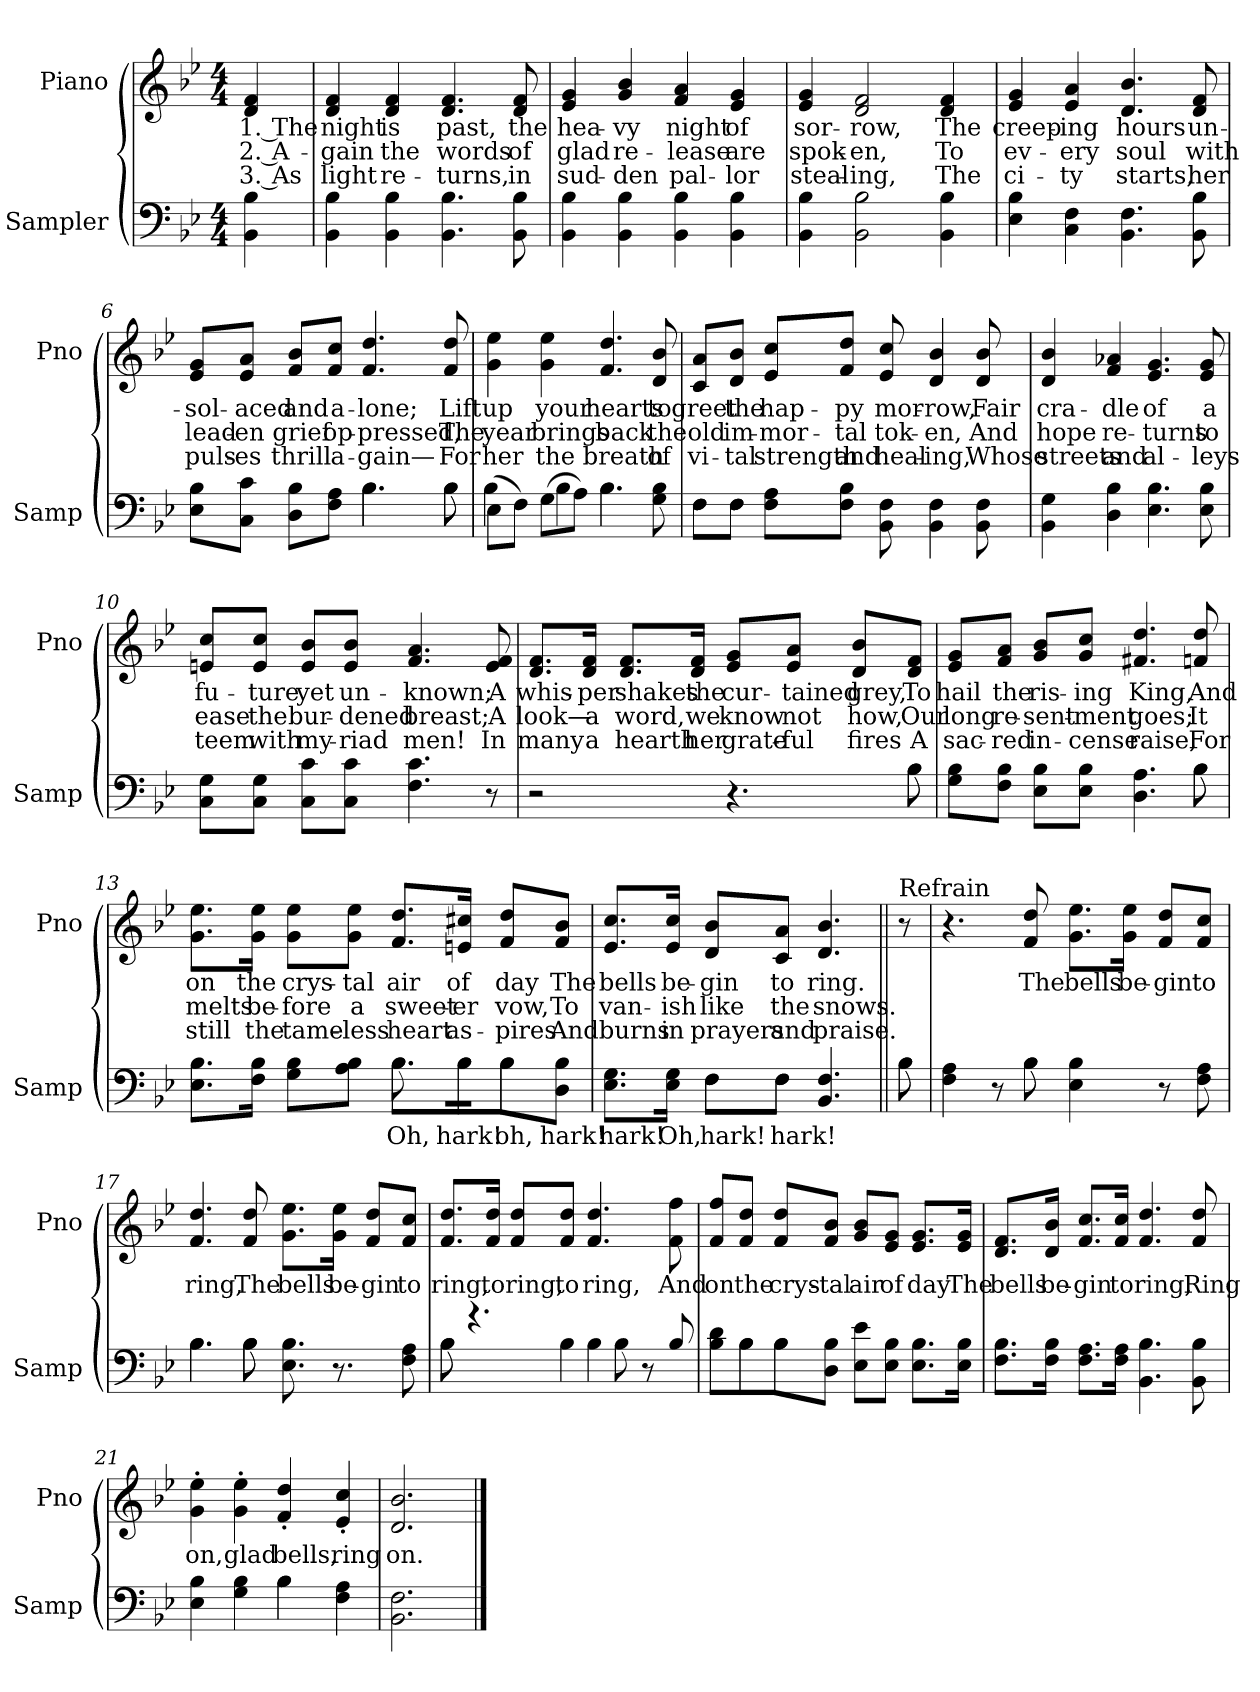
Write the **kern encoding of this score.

**kern	**text	**kern	**text	**text	**text
*part2	*part2	*part1	*part1	*part1	*part1
*staff2	*staff2	*staff1	*staff1	*staff1	*staff1
*I"Sampler	*	*I"Piano	*	*	*
*I'Samp	*	*I'Pno	*	*	*
*clefF4	*	*clefG2	*	*	*
*k[b-e-]	*	*k[b-e-]	*	*	*
*B-:	*	*B-:	*	*	*
*M4/4	*	*M4/4	*	*	*
=1	=1	=1	=1	=1	=1
4BB- 4B-	.	4d 4f	1. The	2. A-	3. As
=2	=2	=2	=2	=2	=2
4BB- 4B-	.	4d 4f	night	-gain	light
4BB- 4B-	.	4d 4f	is	the	re-
4.BB- 4.B-	.	4.d 4.f	past,	words	-turns,
8BB- 8B-	.	8d 8f	the	of	in
=3	=3	=3	=3	=3	=3
4BB- 4B-	.	4e- 4g	hea-	glad	sud-
4BB- 4B-	.	4g 4b-	-vy	re-	-den
4BB- 4B-	.	4f 4a	night	-lease	pal-
4BB- 4B-	.	4e- 4g	of	are	-lor
=4	=4	=4	=4	=4	=4
4BB- 4B-	.	4e- 4g	sor-	spok-	steal-
2BB- 2B-	.	2d 2f	-row,	-en,	-ing,
4BB- 4B-	.	4d 4f	The	To	The
=5	=5	=5	=5	=5	=5
4E- 4B-	.	4e- 4g	creep-	ev-	ci-
4C 4F	.	4e- 4a	-ing	-ery	-ty
4.BB- 4.F	.	4.d 4.b-	hours	soul	starts,
8BB- 8B-	.	8d 8f	un-	with	her
=6	=6	=6	=6	=6	=6
*^	*	*	*	*	*
8E-\ 8B-\L	2ryy	.	8e-/ 8g/L	-sol-	lead-	puls-
8C\ 8c\J	.	.	8e-/ 8a/J	-aced	-en	-es
8D\ 8B-\L	.	.	8f/ 8b-/L	and	grief	thrill
8F\ 8A\J	.	.	8f/ 8cc/J	a-	op-	a-
4.B-\	4.B-	.	4.f 4.dd	-lone;	-pressed,	-gain—
8B-\	8B-	.	8f 8dd	Lift	The	For
=7	=7	=7	=7	=7	=7	=7
(8E-\L	4B-	.	4g 4ee-	up	year	her
8F\J)	.	.	.	.	.	.
(8G\L	4B-	.	4g 4ee-	your	brings	the
8A\J)	.	.	.	.	.	.
4.B-\	4.B-	.	4.f 4.dd	hearts	back	breath
8G 8B-	8ryy	.	8d 8b-	to	the	of
=8	=8	=8	=8	=8	=8	=8
8F\L	8F\L	.	8c/ 8a/L	greet	old	vi-
8F\J	8F\J	.	8d/ 8b-/J	the	im-	-tal
8F\ 8A\L	2.ryy	.	8e-/ 8cc/L	hap-	-mor-	strength
8F\ 8B-\J	.	.	8f/ 8dd/J	-py	-tal	and
8BB- 8F	.	.	8e- 8cc	mor-	tok-	heal-
4BB- 4F	.	.	4d 4b-	-row,	-en,	-ing,
8BB- 8F	.	.	8d 8b-	Fair	And	Whose
*v	*v	*	*	*	*	*
=9	=9	=9	=9	=9	=9
4BB- 4G	.	4d 4b-	cra-	hope	streets
4D 4B-	.	4f 4a-X	-dle	re-	and
4.E- 4.B-	.	4.e- 4.g	of	-turns	al-
8E- 8B-	.	8e- 8g	a	to	-leys
=10	=10	=10	=10	=10	=10
8C\ 8G\L	.	8en/ 8cc/L	fu-	ease	teem
8C\ 8G\J	.	8e/ 8cc/J	-ture	the	with
8C\ 8c\L	.	8e/ 8b-/L	yet	bur-	my-
8C\ 8c\J	.	8e/ 8b-/J	un-	-dened	-riad
4.F 4.c	.	4.f 4.a	-known;	breast;	men!
8r	.	8e 8f	A	A	In
=11	=11	=11	=11	=11	=11
*^	*	*	*	*	*
2r	2..ryy	.	8.d/ 8.f/L	whis-	look—	many
.	.	.	16d/ 16f/Jk	-per	a	a
.	.	.	8.d/ 8.f/L	shakes	word,	hearth
.	.	.	16d/ 16f/Jk	the	we	her
4.r	.	.	8e-/ 8g/L	cur-	know	grate-
.	.	.	8e-/ 8a/J	-tained	not	-ful
.	.	.	8d/ 8b-/L	grey,	how,	fires
8B-\	8B-	.	8d/ 8f/J	To	Our	A
=12	=12	=12	=12	=12	=12	=12
8G\ 8B-\L	2..ryy	.	8e-/ 8g/L	hail	long	sac-
8F\ 8B-\J	.	.	8f/ 8a/J	the	re-	-red
8E-\ 8B-\L	.	.	8g/ 8b-/L	ris-	-sent-	in-
8E-\ 8B-\J	.	.	8g/ 8cc/J	-ing	-ment	-cense
4.D 4.A	.	.	4.f#X 4.dd	King,	goes;	raise,
8B-\	8B-	.	8fn 8dd	And	It	For
=13	=13	=13	=13	=13	=13	=13
8.E-\ 8.B-\L	2ryy	.	8.g\ 8.ee-\L	on	melts	still
16F\ 16B-\Jk	.	.	16g\ 16ee-\Jk	the	be-	the
8G\ 8B-\L	.	.	8g\ 8ee-\L	crys-	-fore	tame-
8A\ 8B-\J	.	.	8g\ 8ee-\J	-tal	a	-less
8.B-\L	8.B-	Oh,	8.f/ 8.dd/L	air	sweet-	heart
16B-\Jk	16B-\KL	hark!	16en/ 16cc#X/Jk	of	-er	as-
8B-\L	8B-\J	oh,	8f/ 8dd/L	day	vow,	-pires
8D\ 8B-\J	8ryy	hark!	8f/ 8b-/J	The	To	And
=14	=14	=14	=14	=14	=14	=14
8.E-\ 8.G\L	4ryy	hark!	8.e-/ 8.cc/L	bells	van-	burns
16E-\ 16G\Jk	.	Oh,	16e-/ 16cc/Jk	be-	-ish	in
8F\L	8F\L	hark!	8d/ 8b-/L	-gin	like	prayers
8F\J	8F\J	hark!	8c/ 8a/J	to	the	and
4.BB-/ 4.F/	4.ryy	.	4.d 4.b-	ring.	snows.	praise.
=15||	=15||	=15||	=15||	=15||	=15||	=15||
!	!	!	!LO:TX:t=Refrain	!	!	!
8B-\	8B-	.	8r	.	.	.
=16	=16	=16	=16	=16	=16	=16
4F 4A	4.ryy	.	4.r	.	.	.
8r	.	.	.	.	.	.
8B-\	8B-	.	8f 8dd	The	.	.
4E- 4B-	2ryy	.	8.g\ 8.ee-\L	bells	.	.
.	.	.	16g\ 16ee-\Jk	be-	.	.
8r	.	.	8f/ 8dd/L	-gin	.	.
8F 8A	.	.	8f/ 8cc/J	to	.	.
=17	=17	=17	=17	=17	=17	=17
4.B-\	4.B-	.	4.f 4.dd	ring,	.	.
8B-\	8B-	.	8f 8dd	The	.	.
8.E- 8.B-	2ryy	.	8.g\ 8.ee-\L	bells	.	.
8.r	.	.	16g\ 16ee-\Jk	be-	.	.
.	.	.	8f/ 8dd/L	-gin	.	.
8F 8A	.	.	8f/ 8cc/J	to	.	.
=18	=18	=18	=18	=18	=18	=18
8B-\	8B-	.	8.f/ 8.dd/L	ring,	.	.
4.r	4ryy	.	.	.	.	.
.	.	.	16f/ 16dd/Jk	to	.	.
.	.	.	8f/ 8dd/L	ring,	.	.
.	4B-	.	8f/ 8dd/J	to	.	.
4B-\	.	.	4.f 4.dd	ring,	.	.
.	8B-	.	.	.	.	.
8r	4ryy	.	.	.	.	.
8B-/	.	.	8f 8ff	And	.	.
=19	=19	=19	=19	=19	=19	=19
8B-\ 8d\L	8ryy	.	8f/ 8ff/L	on	.	.
8B-\J	8B-\L	.	8f/ 8dd/J	the	.	.
8B-\L	8B-\J	.	8f/ 8dd/L	crys-	.	.
8D\ 8B-\J	2ryy	.	8f/ 8b-/J	-tal	.	.
8E-\ 8e-\L	.	.	8g/ 8b-/L	air	.	.
8E-\ 8B-\J	.	.	8e-/ 8g/J	of	.	.
8.E-\ 8.B-\L	.	.	8.e-/ 8.g/L	day	.	.
.	8ryy	.	.	.	.	.
16E-\ 16B-\Jk	.	.	16e-/ 16g/Jk	The	.	.
*v	*v	*	*	*	*	*
=20	=20	=20	=20	=20	=20
8.F\ 8.B-\L	.	8.d/ 8.f/L	bells	.	.
16F\ 16B-\Jk	.	16d/ 16b-/Jk	be-	.	.
8.F\ 8.A\L	.	8.f/ 8.cc/L	-gin	.	.
16F\ 16A\Jk	.	16f/ 16cc/Jk	to	.	.
4.BB- 4.B-	.	4.f 4.dd	ring,	.	.
8BB- 8B-	.	8f 8dd	Ring	.	.
=21	=21	=21	=21	=21	=21
*^	*	*	*	*	*
4E- 4B-	2ryy	.	4g' 4ee-'	on,	.	.
4G 4B-	.	.	4g' 4ee-'	glad	.	.
4B-\	4B-	.	4f' 4dd'	bells,	.	.
4F 4A	4ryy	.	4e-' 4cc'	ring	.	.
*v	*v	*	*	*	*	*
=22	=22	=22	=22	=22	=22
2.BB- 2.F	.	2.d 2.b-	on.	.	.
==	==	==	==	==	==
*-	*-	*-	*-	*-	*-
